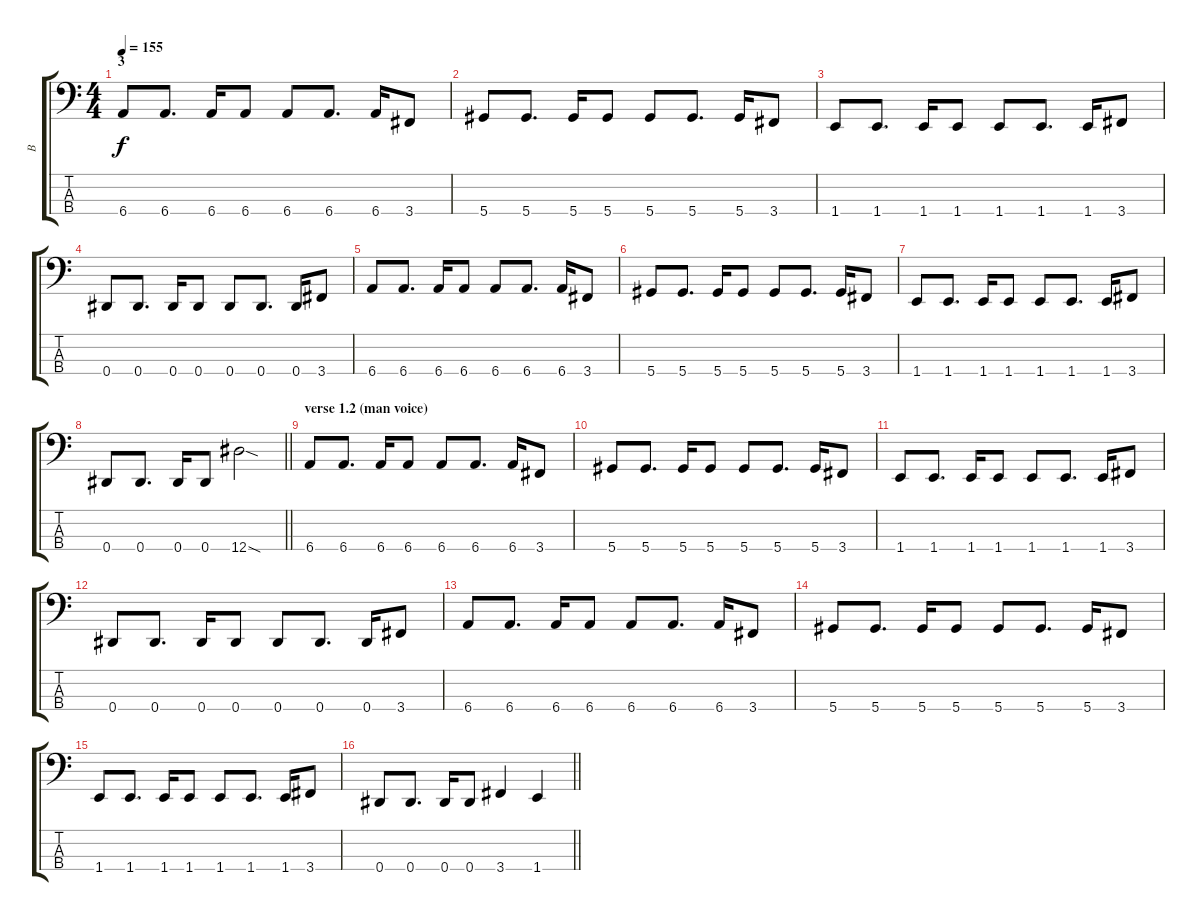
\track ("B" "B") {instrument electricbassfinger}
\staff {score tabs}
\tuning (Gb2 Db2 Ab1 Eb1) {hide}
\ts (4 4)
\section ("" "3")
\tempo 155
\clef f4
\ks c
6.4.8{dy f} 6.4.8{d} 6.4.16 6.4.8 6.4.8 6.4.8{d} 6.4.16 3.4.8 |
5.4.8 5.4.8{d} 5.4.16 5.4.8 5.4.8 5.4.8{d} 5.4.16 3.4.8 |
1.4.8 1.4.8{d} 1.4.16 1.4.8 1.4.8 1.4.8{d} 1.4.16 3.4.8 |
0.4.8 0.4.8{d} 0.4.16 0.4.8 0.4.8 0.4.8{d} 0.4.16 3.4.8 |
6.4.8 6.4.8{d} 6.4.16 6.4.8 6.4.8 6.4.8{d} 6.4.16 3.4.8 |
5.4.8 5.4.8{d} 5.4.16 5.4.8 5.4.8 5.4.8{d} 5.4.16 3.4.8 |
1.4.8 1.4.8{d} 1.4.16 1.4.8 1.4.8 1.4.8{d} 1.4.16 3.4.8 |
\barLineRight lightlight
0.4.8 0.4.8{d} 0.4.16 0.4.8 12.4{sod}.2 |
\section ("" "verse 1.2 (man voice)")
6.4.8 6.4.8{d} 6.4.16 6.4.8 6.4.8 6.4.8{d} 6.4.16 3.4.8 |
5.4.8 5.4.8{d} 5.4.16 5.4.8 5.4.8 5.4.8{d} 5.4.16 3.4.8 |
1.4.8 1.4.8{d} 1.4.16 1.4.8 1.4.8 1.4.8{d} 1.4.16 3.4.8 |
0.4.8 0.4.8{d} 0.4.16 0.4.8 0.4.8 0.4.8{d} 0.4.16 3.4.8 |
6.4.8 6.4.8{d} 6.4.16 6.4.8 6.4.8 6.4.8{d} 6.4.16 3.4.8 |
5.4.8 5.4.8{d} 5.4.16 5.4.8 5.4.8 5.4.8{d} 5.4.16 3.4.8 |
1.4.8 1.4.8{d} 1.4.16 1.4.8 1.4.8 1.4.8{d} 1.4.16 3.4.8 |
\barLineRight lightlight
0.4.8 0.4.8{d} 0.4.16 0.4.8 3.4.4 1.4.4
